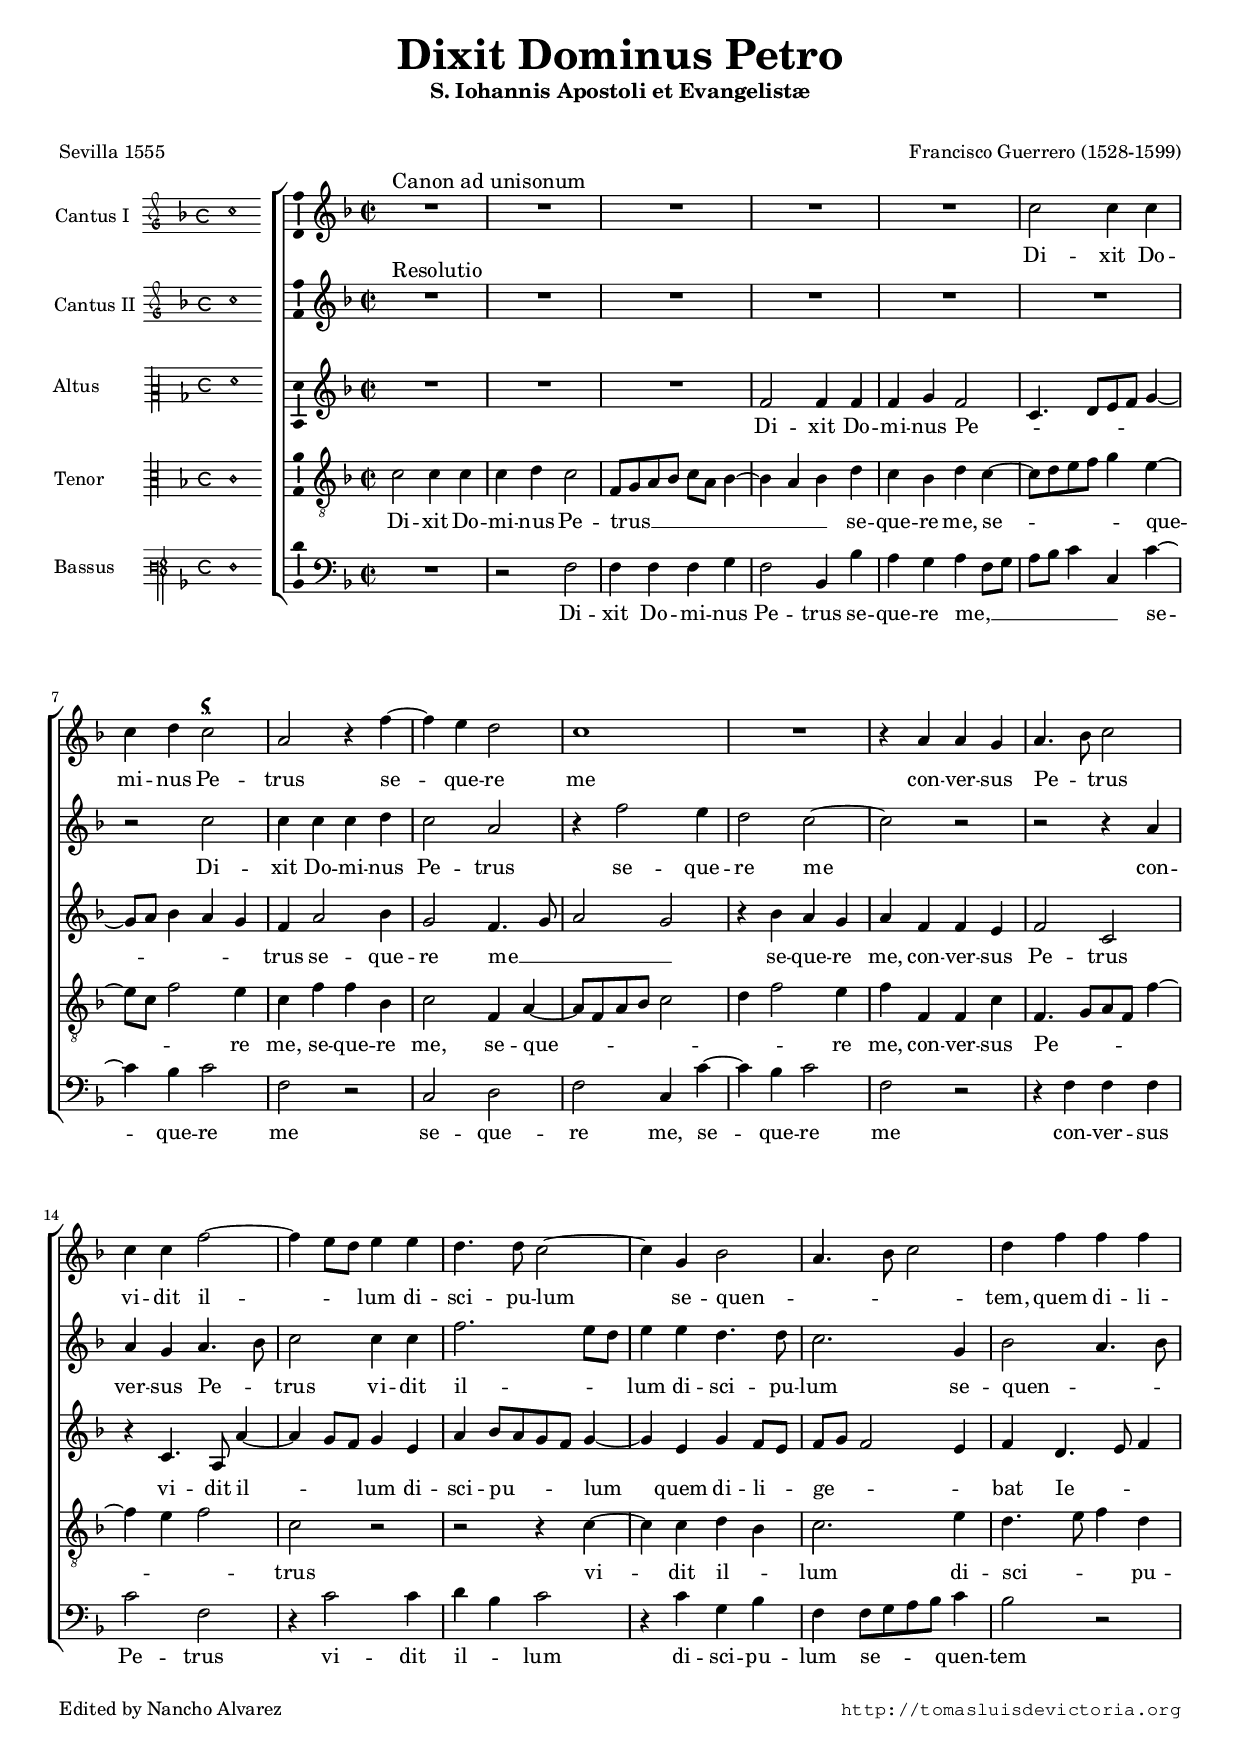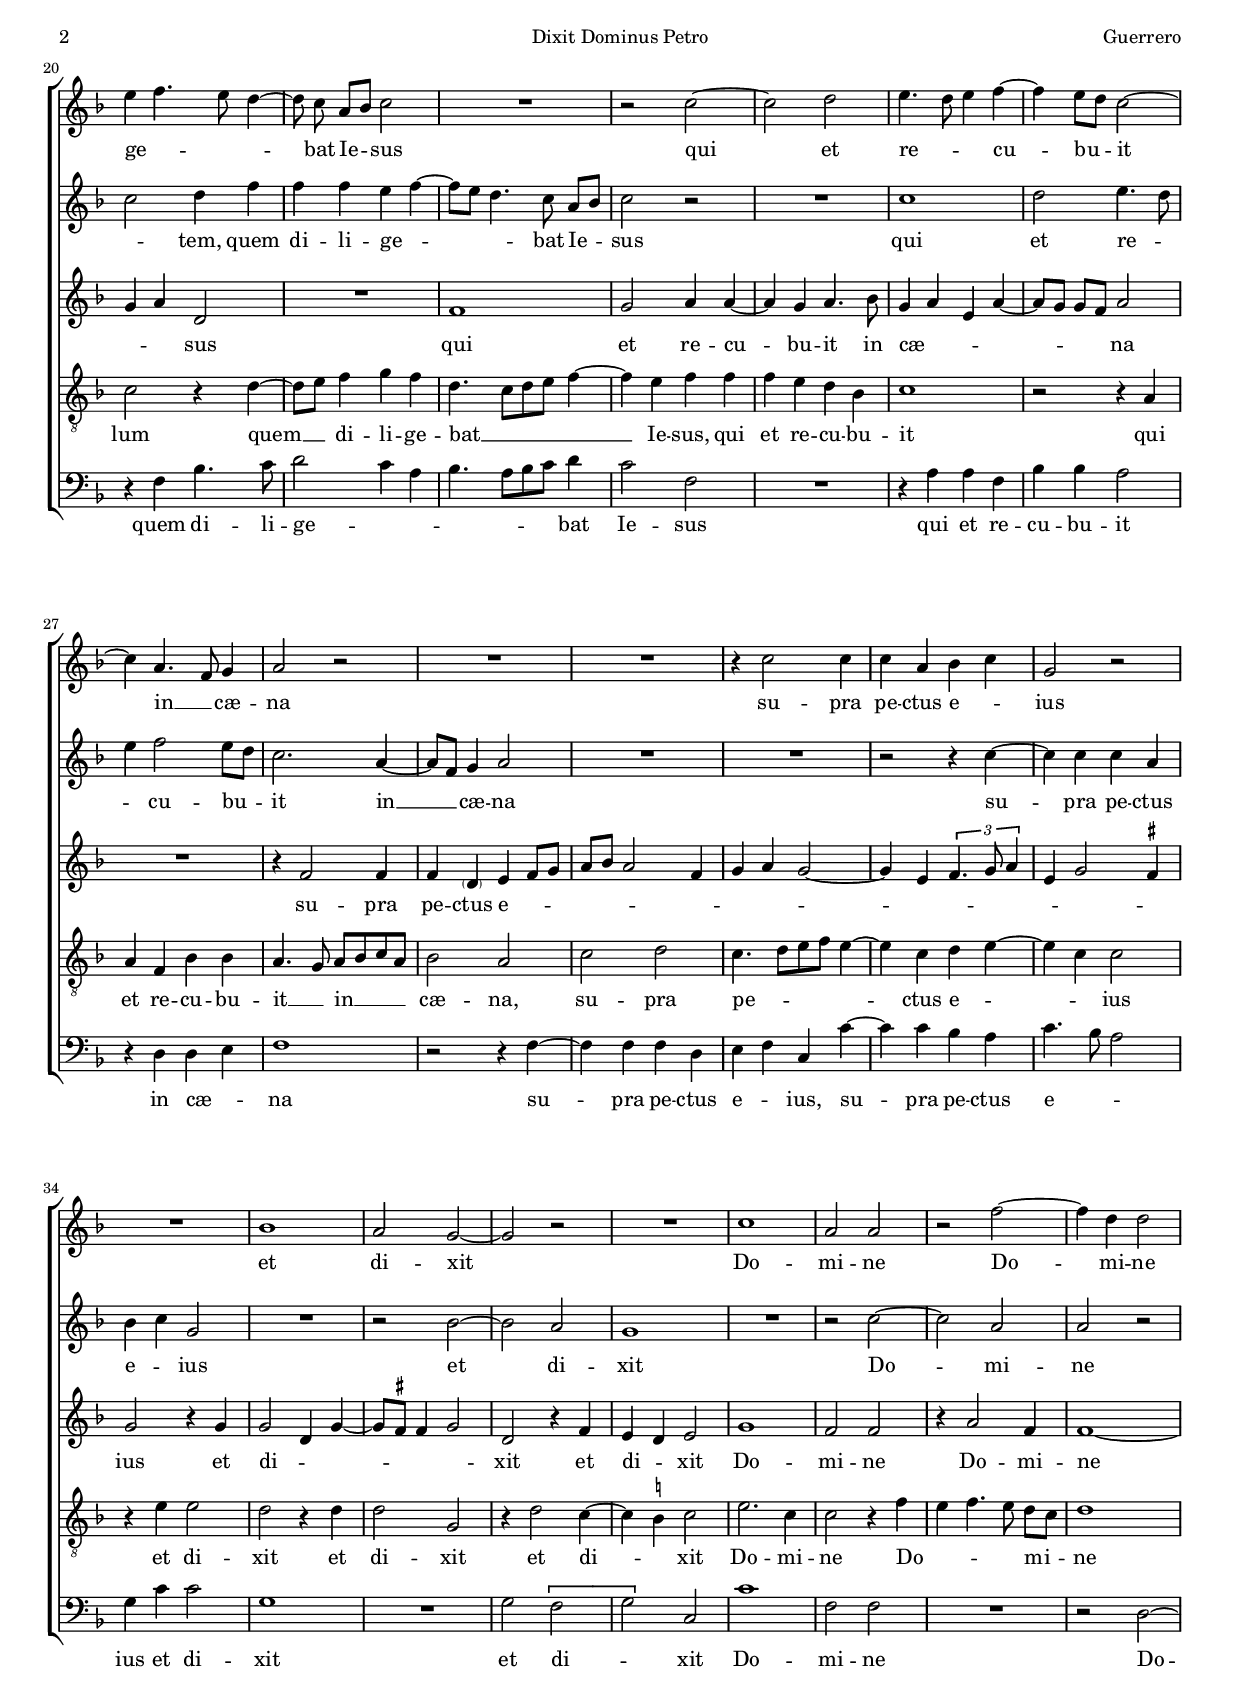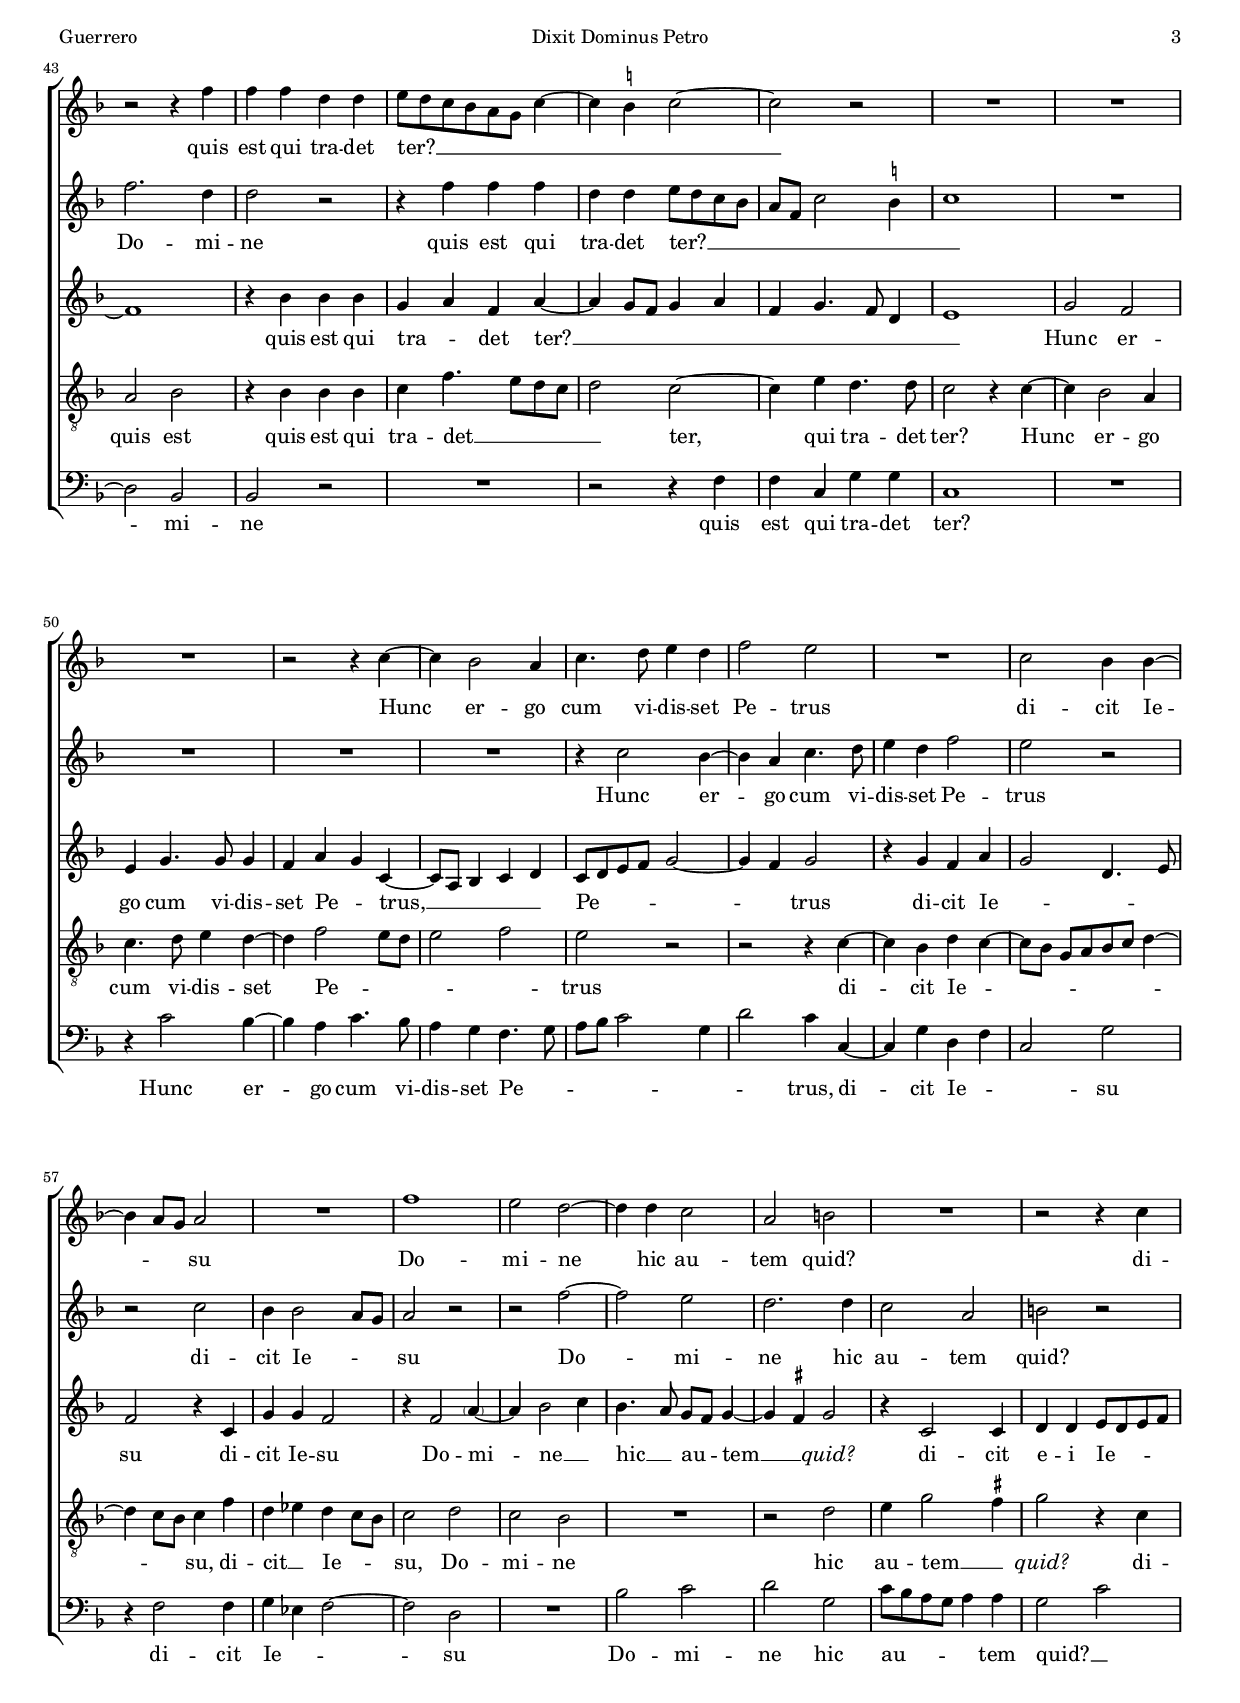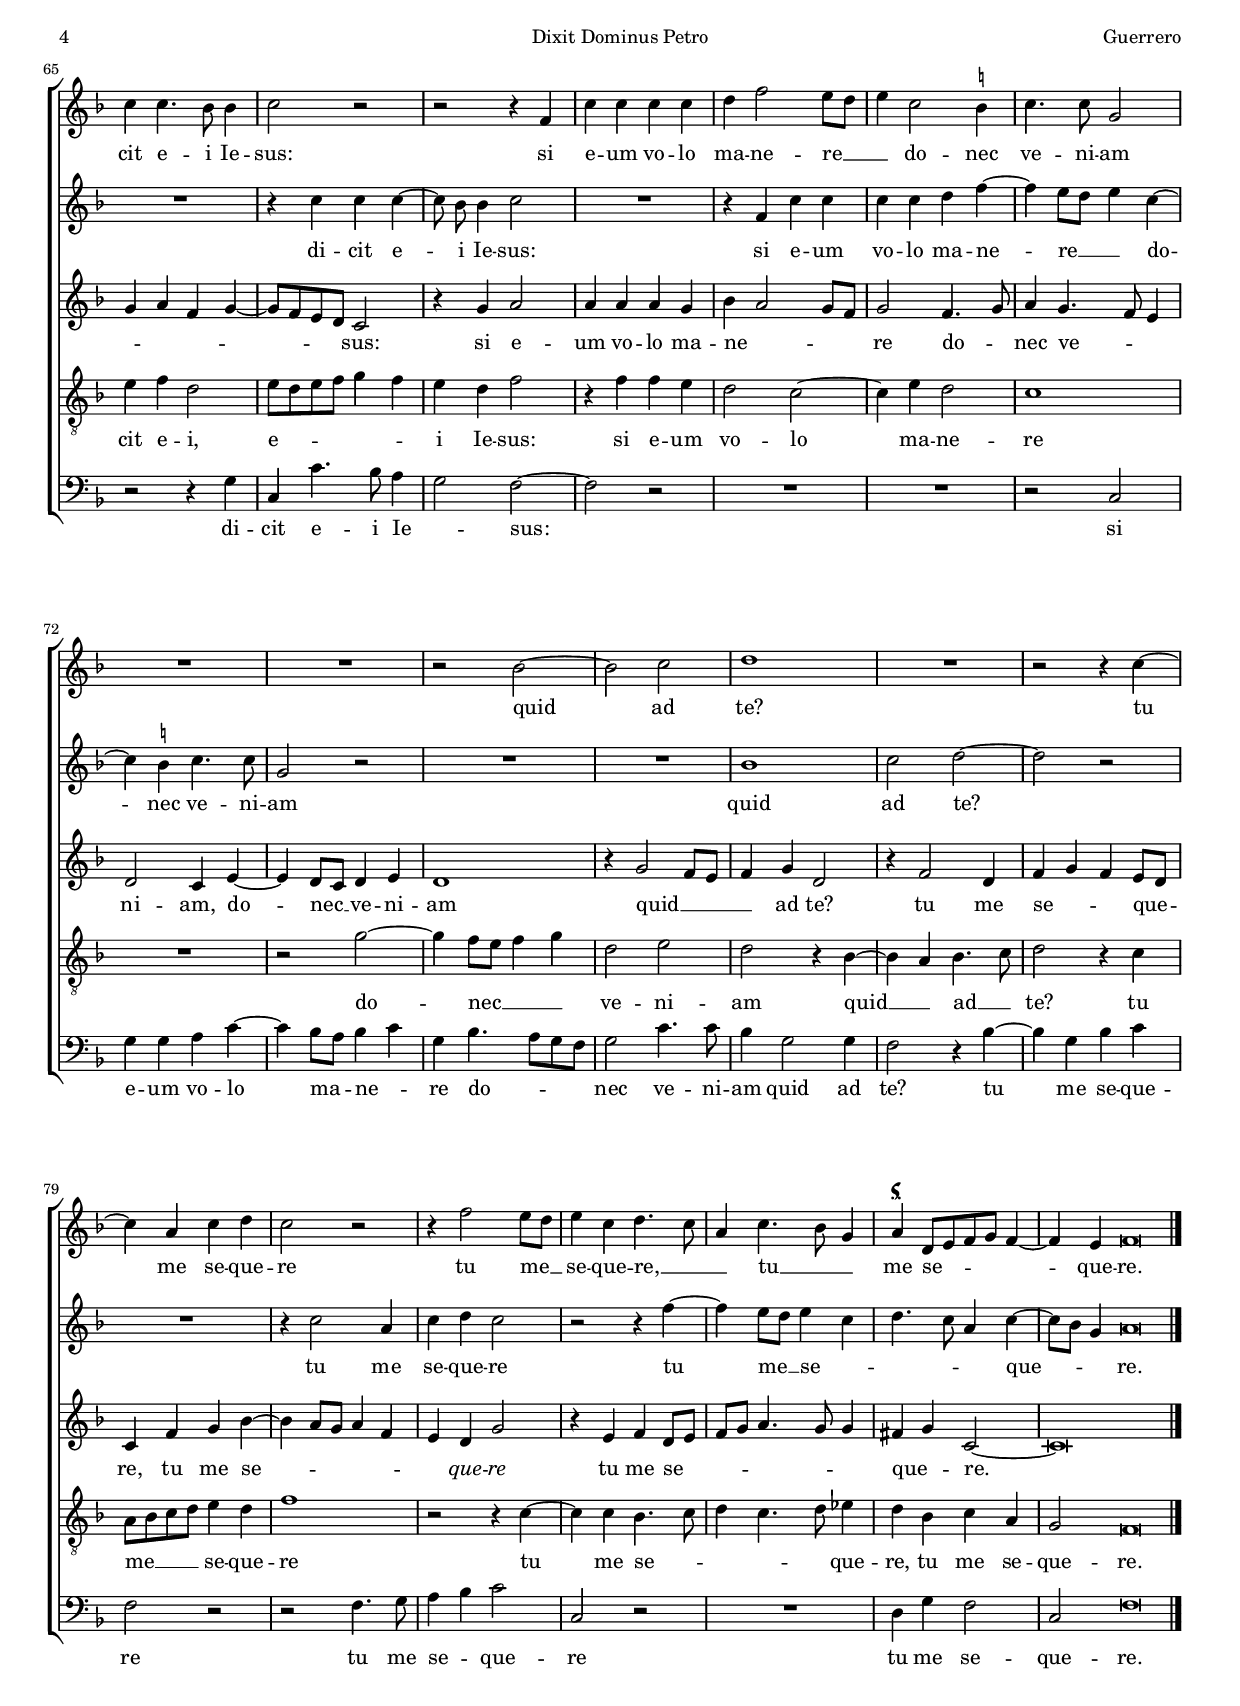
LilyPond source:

\version "2.18.0"

#(set-default-paper-size "a4")
#(set-global-staff-size 16.3)
#(ly:set-option 'point-and-click #f)
%mobile -s14.5 -i3.3

italicas=\override LyricText.font-shape = #'italic
rectas=\override LyricText.font-shape = #'upright
ss=\once \set suggestAccidentals = ##t
incipitwidth = 20

htitle="Dixit Dominus Petro"
hcomposer="Guerrero"

\header {
	title=\markup{\fontsize #3 "Dixit Dominus Petro"}
	subtitle=\markup{"S. Iohannis Apostoli et Evangelistæ"}
	subsubtitle=\markup{\null \vspace #1 }
	composer="Francisco Guerrero (1528-1599)"
        pdfauthor=\composer
	poet=\markup{"Sevilla 1555"}
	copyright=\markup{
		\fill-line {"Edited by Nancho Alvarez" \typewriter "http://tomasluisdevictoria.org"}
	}
%	tagline=""
}

global={\key f \major \time 2/2 \skip 1*85 \bar "|." }

cantus=\relative c''{
	\once \override TextScript.padding = #0.8
	s4*0^\markup{\larger "Canon ad unisonum"}
	R1*5
	c2 c4 c 
	c d c2^\markup{\hspace #.5 \smaller \smaller \musicglyph #"scripts.usignumcongruentiae"}
	a r4 f' ~
	f e d2
	c1
	R1
	r4 a a g
	a4. bes8 c2
	c4 c f2 ~
	f4 e8 d e4 e
	d4. d8 c2 ~
	c4 g bes2
	a4. bes8 c2
	d4 f f f
	e f4. e8 d4 ~
	\set autoBeaming = ##f
	d8 c a[ bes] c2
	\set autoBeaming = ##t
	R1
	r2 c ~
	c d
	e4. d8 e4 f ~
	f e8 d c2 ~
	c4 a4. f8 g4
	a2 r
	R1*2
	r4 c2 c4
	c a bes c
	g2 r
	R1
	bes1
	a2 g ~
	g r
	R1
	c1
	a2 a
	r2 f' ~
	f4 d d2
	r2 r4 f
	f f d d
	e8[ d c bes a g] c4 ~
	c \ss b c2 ~
	c r
	R1*3
	r2 r4 c ~
	c bes2 a4
	c4. d8 e4 d
	f2 e
	R1
	c2 bes4 bes ~
	bes a8 g a2
	R1
	f'1
	e2 d ~
	d4 d c2
	a b
	R1
	r2 r4 c
	c c4. bes8 bes4
	c2 r
	r r4 f,
	c' c c c
	d f2 e8 d
	e4 c2 \ss b4
	c4. c8 g2
	R1*2
	r2 bes ~
	bes c
	d1
	R1
	r2 r4 c ~
	c a c d
	c2 r
	r4 f2 e8 d
	e4 c d4. c8
	a4 c4. bes8 g4
	%a4^\markup{\hspace #.5 \smaller \smaller \musicglyph #"scripts.ufermata"}
	a4^\markup{\hspace #.5 \smaller \smaller \musicglyph #"scripts.usignumcongruentiae"}
	 d,8[ e f g] f4 ~
	f4 e f\breve*1/4
}

cantusdos=\relative c''{
	\once \override TextScript.padding = #0.8
	s4*0^\markup{\larger "Resolutio"}
	R1*6
	r2 c
	c4 c c d
	c2 a
	r4 f'2 e4
	d2 c ~
	c r
	r2 r4 a
	a g a4. bes8
	c2 c4 c
	f2. e8 d
	e4 e d4. d8
	c2. g4
	bes2 a4. bes8
	c2 d4 f
	f f e f ~
	f8 e d4. c8 a[ bes]
	c2 r
	R1
	c1
	d2 e4. d8 
	e4 f2 e8 d
	c2. a4 ~
	a8 f g4 a2
	R1*2
	r2 r4 c ~
	c c c a
	bes c g2
	R1
	r2 bes ~
	bes a
	g1
	R1
	r2 c ~
	c a
	a r
	f'2. d4
	d2 r
	r4 f f f
	d d e8 d c bes
	a f c'2 \ss b4
	c1
	R1*4
	r4 c2 bes4 ~
	bes a c4. d8
	e4 d f2
	e r
	r c
	bes4 bes2 a8 g
	a2 r
	r f' ~
	f e
	d2. d4
	c2 a
	b2 r
	R1
	r4 c c c ~
	\set autoBeaming = ##f
	c8 bes bes4 c2
	\set autoBeaming = ##t
	R1
	r4 f, c' c
	c c d f ~
	f e8 d e4 c ~
	c \ss b c4. c8
	g2 r
	R1*2
	bes1
	c2 d ~
	d r
	R1
	r4 c2 a4
	c d c2
	r2 r4 f ~
	f e8 d e4 c
	d4. c8 a4 c ~
	c8 bes g4 a\breve*1/4
}

altus=\relative c'{
	R1*3
	f2 f4 f
	f g f2
	c4. d8[ e f] g4 ~
	g8 a bes4 a g
	f a2 bes4
	g2 f4. g8
	a2 g
	r4 bes a g
	a f f e
	f2 c
	r4 c4. a8 a'4 ~
	a g8 f g4 e
	a bes8[ a g f] g4 ~
	g e g f8 e
	f g f2 e4
	f4 d4. e8 f4
	g a d,2
	R1
	f1
	g2 a4 a ~
	a g a4. bes8
	g4 a e a ~
	a8[ g] g[ f] a2
	R1
	r4 f2 f4
	f \parenthesize d e f8 g %! CSIC e
	a bes a2 f4
	g a g2 ~
	g4 e \tuplet 3/2{f4. g8 a4}
	e4 g2 \ss fis4
	g2 r4 g
	g2 d4 g ~
	g8 \ss fis fis4 g2
	d2 r4 f
	e d e2
	g1
	f2 f
	r4 a2 f4
	f1 ~
	f
	r4 bes bes bes
	g a f a ~
	a g8 f g4 a
	f g4. f8 d4
	e1
	g2 f
	e4 g4. g8 g4
	f a g c, ~
	c8 a bes4 c d
	c8 d e f g2 ~
	g4 f g2
	r4 g f a
	g2 d4. e8
	f2 r4 c
	g' g f2
	r4 f2 \parenthesize a4 ~ %! CSIC g
	a bes2 c4
	bes4. a8 g f g4 ~
	g \ss fis g2
	r4 c,2 c4
	d d e8 d e f
	g4 a f g ~
	g8 f e d c2
	r4 g' a2
	a4 a a g
	bes a2 g8 f
	g2 f4. g8
	a4 g4. f8 e4
	d2 c4 e ~
	e d8 c d4 e
	d1
	r4 g2 f8 e
	f4 g d2
	r4 f2 d4
	f g f e8 d
	c4 f g bes ~
	bes a8 g a4 f
	e4 d g2
	r4 e f d8 e
	f g a4. g8 g4
	fis g c,2 ~
	c\breve*1/2
}

tenor=\relative c'{
	c2 c4 c
	c d c2
	f,8 g a bes c a bes4 ~
	bes a bes d
	c bes d c ~
	c8 d e f g4 e ~
	e8 c f2 e4
	c f f bes,
	c2 f,4 a ~
	a8 f a bes c2
	d4 f2 e4
	f f, f c'
	f,4. g8[ a f] f'4 ~
	f e f2
	c r
	r r4 c ~
	c c d bes
	c2. e4
	d4. e8 f4 d
	c2 r4 d ~
	d8 e f4 g f
	d4. c8[ d e] f4 ~
	f e f f
	f e d bes
	c1
	r2 r4 a 
	a f bes bes
	a4. g8 a8 bes c a
	bes2 a
	c d
	c4. d8[ e f] e4 ~
	e c d e ~
	e c c2
	r4 e e2
	d r4 d
	d2 g,
	r4 d'2 c4 ~
	c \ss b c2
	e2. c4
	c2 r4 f
	e f4. e8 d[ c]
	d1
	a2 bes
	r4 bes bes bes
	c f4. e8 d c
	d2 c ~
	c4 e d4. d8
	c2 r4 c ~
	c bes2 a4
	c4. d8 e4 d ~
	d f2 e8 d
	e2 f
	e r
	r r4 c ~
	c bes d c ~
	c8[ bes] g[ a bes c] d4 ~
	d4 c8 bes c4 f
	d ees d c8 bes
	c2 d
	c bes
	R1
	r2 d
	e4 g2 \ss fis4
	g2 r4 c,
	e f d2
	e8 d e f g4 f 
	e d f2
	r4 f f e
	d2 c ~
	c4 e d2
	c1
	R1
	r2 g' ~
	g4 f8 e f4 g
	d2 e
	d r4 bes ~
	bes a bes4. c8
	d2 r4 c
	a8 bes c d e4 d
	f1
	r2 r4 c ~
	c c bes4. c8
	d4 c4. d8 ees4
	d bes c a
	g2 f\breve*1/4
}

bassus=\relative c{
	R1
	r2 f
	f4 f f g
	f2 bes,4 bes'
	a g a f 8g
	a bes c4 c, c' ~
	c bes c2
	f, r
	c d
	f c4 c' ~
	c bes c2
	f,2 r
	r4 f f f
	c'2 f,
	r4 c'2 c4
	d bes c2
	r4 c g bes
	f f8[ g a bes] c4
	bes2 r
	r4 f bes4. c8
	d2 c4 a
	bes4. a8[ bes c] d4
	c2 f,
	R1
	r4 a a f
	bes bes a2
	r4 d, d e
	f1
	r2 r4 f ~
	f f f d
	e f c c' ~
	c c bes a
	c4. bes8 a2
	g4 c c2
	g1
	R1
	g2 \[f
	g\] c,
	c'1
	f,2 f
	R1
	r2 d ~
	d bes
	bes r
	R1
	r2 r4 f'
	f c g' g
	c,1
	R1
	r4 c'2 bes4 ~
	bes a c4. bes8
	a4 g f4. g8
	a bes c2 g4
	d'2 c4 c, ~
	c g' d f
	c2 g'
	r4 f2 f4
	g ees f2 ~
	f d
	R1
	bes'2 c
	d g,
	c8 bes a g a4 a
	g2 c
	r2 r4 g
	c, c'4. bes8 a4
	g2 f ~
	f r
	R1*2
	r2 c
	g'4 g a c ~
	c bes8 a bes4 c
	g4 bes4. a8 g f
	g2 c4. c8
	bes4 g2 g4
	f2 r4 bes ~
	bes g bes c
	f,2 r
	r f4. g8
	a4 bes c2
	c, r
	R1
	d4 g f2
	c f\breve*1/4
}

textocantus=\lyricmode{
Di -- xit Do -- mi -- nus Pe -- trus
se -- que -- re me
con -- ver -- sus Pe -- _ trus
vi -- dit il -- _ _ lum di -- sci -- pu -- lum se -- quen -- _ _ _ tem,
quem di -- li -- ge -- _ _ _ bat Ie -- _ sus
qui et re -- _ _ cu -- bu -- _ it in __ _ cæ -- na
su -- pra pe -- ctus e -- _ ius
et di -- xit
Do -- mi -- ne 
Do -- mi -- ne
quis est qui tra -- det ter? __ _ _ _ _ _ _ _ _ 
Hunc er -- go cum vi -- dis -- set Pe -- trus
di -- cit Ie -- _ _ su
Do -- mi -- ne hic au -- tem quid?
di -- cit e -- i Ie -- sus:
si e -- um vo -- lo ma -- ne -- re __ _ _ do -- nec ve -- ni -- am
quid ad te?
tu me se -- que -- re
tu me __ _ se -- que -- re, __ _ _ 
tu __ _ _ me se -- _ _ _ _ que -- re.
}

textocantusdos=\lyricmode{
Di -- xit Do -- mi -- nus Pe -- trus
se -- que -- re me
con -- ver -- sus Pe -- _ trus
vi -- dit il -- _ _ lum di -- sci -- pu -- lum se -- quen -- _ _ _ tem,
quem di -- li -- ge -- _ _ _ bat Ie -- _ sus
qui et re -- _ _ cu -- bu -- _ it in __ _ cæ -- na
su -- pra pe -- ctus e -- _ ius
et di -- xit
Do -- mi -- ne 
Do -- mi -- ne
quis est qui tra -- det ter? __ _ _ _ _ _ _ _ _ 
Hunc er -- go cum vi -- dis -- set Pe -- trus
di -- cit Ie -- _ _ su
Do -- mi -- ne hic au -- tem quid?
di -- cit e -- i Ie -- sus:
si e -- um vo -- lo ma -- ne -- re __ _ _ do -- nec ve -- ni -- am
quid ad te?
tu me se -- que -- re
tu me __ _ se -- _ _ _ _ que -- _ _ re.
}

textoaltus=\lyricmode{
Di -- xit Do -- mi -- nus Pe -- _ _ _ _ _ _ _ _ _ trus
se -- que -- re me __ _ _ _ 
se -- que -- re me,
con -- ver -- sus Pe -- trus
vi -- dit il -- _ _ lum di -- sci -- pu -- _ _ _ lum
quem di -- li -- _ ge -- _ _ _ bat Ie -- _ _ _ _ sus
qui et re -- cu -- bu -- it in cæ -- _ _ _ _ _ _ na
su -- pra pe -- ctus e -- _ _ _ _ _ _ _ _ _ _ _ _ _ _ _ _ ius
et di -- _ _ _ _ _ xit
et di -- _ xit Do -- mi -- ne
Do -- mi -- ne
quis est qui tra -- _ det ter? __ _ _ _ _ _ _ _ _ _ 
Hunc er -- go cum vi -- dis -- set Pe -- _ trus, __ _ _ _ _
Pe -- _ _ _ _ _ trus
di -- cit Ie -- _ _ _ su
di -- cit Ie -- su
Do -- mi -- ne __ _ hic __ _ au -- _ tem __ _ \italicas quid? \rectas 
di -- cit e -- i Ie -- _ _ _ _ _ _ _ _ _ _ sus:
si e -- um vo -- lo ma -- ne -- _ _ _ re
do -- _ nec ve -- _ _ ni -- am,
do -- nec __ _ ve -- ni -- am
quid __ _ _ _ ad te?
tu me se -- _ _ que -- _ re,
tu me se -- _ _ _ _ _ \italicas que -- re \rectas
tu me se -- _ _ _ _ _ _ que -- _ re.
}

textotenor=\lyricmode{
Di -- xit Do -- mi -- nus Pe -- trus __ _ _ _ _ _ _ _ _ 
se -- que -- re me,
se -- _ _ _ _ que -- _ _ re me,
se -- que -- re me,
se -- que -- _ _ _ _ _ _ re me,
con -- ver -- sus Pe -- _ _ _ _ _ _ trus
vi -- dit il -- _ lum
di -- sci -- _ _ pu -- lum
quem __ _ di -- li -- ge -- bat __ _ _ _ _ Ie -- sus,
qui et re -- cu -- bu -- it
qui et re -- cu -- bu -- it __ _ in __ _ _ _ cæ -- na,
su -- pra pe -- _ _ _ _ ctus e -- _ _ ius
et di -- xit
et di -- xit
et di -- _ xit Do -- mi -- ne
Do -- _ _ _ mi -- _ ne
quis est
quis est qui tra -- det __ _ _ _ _ ter,
qui tra -- det ter?
Hunc er -- go cum vi -- dis -- set Pe -- _ _ _ _ trus
di -- cit Ie -- _ _ _ _ _ _ _ _ _ su,
di -- cit __ _ Ie -- _ _ su, Do -- mi -- ne
hic au -- tem __ _ \italicas quid? \rectas 
di -- cit e -- i,
e -- _ _ _ _ _ i Ie -- sus:
si e -- um vo -- lo ma -- ne -- re
do -- nec __ _ _ _ ve -- ni -- am
quid __ _ ad __ _ te?
tu me __ _ _ _ se -- que -- re
tu me se -- _ _ _ _ que -- re,
tu me se -- que -- re.
}

textobassus=\lyricmode{
Di -- xit Do -- mi -- nus Pe -- trus se -- que -- re me, __ _ _ _ _ _ _
se -- que -- re me
se -- que -- re me,
se -- que -- re me
con -- ver -- sus Pe -- trus
vi -- dit il -- _ lum
di -- sci -- pu -- lum se -- _ _ _ quen -- tem
quem di -- li -- ge -- _ _ _ _ _ _ bat Ie -- sus
qui et re -- cu -- bu -- it
in cæ -- _ na
su -- pra pe -- ctus e -- _ ius,
su -- pra pe -- ctus e -- _ _ ius et di -- xit
et di -- _ xit Do -- mi -- ne
Do -- mi -- ne
quis est qui tra -- det ter?
Hunc er -- go cum vi -- dis -- set Pe -- _ _ _ _ _ _ trus,
di -- cit Ie -- _ _ su
di -- cit Ie -- _ _ su
Do -- mi -- ne hic au -- _ _ _ _ tem quid? __ _ 
di -- cit e -- i Ie -- _ sus:
si e -- um vo -- lo ma -- _ ne -- _ re
do -- _ _ _ nec ve -- ni -- am quid ad te?
tu me se -- que -- re
tu me se -- _ que -- re
tu me se -- que -- re.
}

incipitcantus=\markup{
	\score{
		{ 
		\set Staff.instrumentName="Cantus I  "
		\override NoteHead.style = #'neomensural
		\override Rest.style = #'neomensural
		\override Staff.TimeSignature.style = #'neomensural
		\cadenzaOn 
		\clef "petrucci-g"
		\key f \major
		\time 4/4
		c''1
		} 
	\layout {
		\context {\Voice
			\remove Ligature_bracket_engraver
			\consists Mensural_ligature_engraver
		}
		line-width=\incipitwidth
		indent = 0
	}
	}
}


incipitcantusdos=\markup{
	\score{
		{ 
		\set Staff.instrumentName="Cantus II "
		\override NoteHead.style = #'neomensural
		\override Rest.style = #'neomensural
		\override Staff.TimeSignature.style = #'neomensural
		\cadenzaOn 
		\clef "petrucci-g"
		\key f \major
		\time 4/4
		c''1
		} 
	\layout {
		\context {\Voice
			\remove Ligature_bracket_engraver
			\consists Mensural_ligature_engraver
		}
		line-width=\incipitwidth
		indent = 0
	}
	}
}

incipitaltus=\markup{
	\score{
		{ 
		\set Staff.instrumentName="Altus        "
		\override NoteHead.style = #'neomensural
		\override Rest.style = #'neomensural
		\override Staff.TimeSignature.style = #'neomensural
		\cadenzaOn 
		\clef "petrucci-c2"
		\key f \major
		\time 4/4
		f'1
		} 
	\layout {
		\context {\Voice
			\remove Ligature_bracket_engraver
			\consists Mensural_ligature_engraver
		}
		line-width=\incipitwidth
		indent = 0
	}
	}
}

incipittenor=\markup{
	\score{
		{ 
		\set Staff.instrumentName="Tenor       "
		\override NoteHead.style = #'neomensural 
		\override Rest.style = #'neomensural
		\override Staff.TimeSignature.style = #'neomensural
		\cadenzaOn 
		\clef "petrucci-c3"
		\key f \major
		\time 4/4
		c'1
		} 
	\layout {
		\context {\Voice
			\remove Ligature_bracket_engraver
			\consists Mensural_ligature_engraver
		}
		line-width=\incipitwidth
		indent=0
	}
	}
}

incipitbassus=\markup{
	\score{
		{ 
		\set Staff.instrumentName="Bassus     "
		\override NoteHead.style = #'neomensural 
		\override Rest.style = #'neomensural
		\override Staff.TimeSignature.style = #'neomensural
		\cadenzaOn 
		\clef "petrucci-f3"
		\key f \major
		\time 4/4
		f1
		} 
	\layout {
		\context {\Voice
			\remove Ligature_bracket_engraver
			\consists Mensural_ligature_engraver
		}
		line-width=\incipitwidth
		indent=0
	}
	}
}



\score {\transpose c' c'{
\new ChoirStaff<<

	\new Staff <<\global
	\new Voice="v1" {
		\set Staff.instrumentName=\incipitcantus
		\clef "treble"
		\cantus }
	\new Lyrics \lyricsto "v1" {\textocantus }
	>>
	
	\new Staff <<\global
	\new Voice="v5" {
		\set Staff.instrumentName=\incipitcantusdos
		\clef "treble"
		\cantusdos }
	\new Lyrics \lyricsto "v5" {\textocantusdos }
	>>

	\new Staff <<\global
	\new Voice="v2" {
		\set Staff.instrumentName=\incipitaltus
		\clef "treble"
		\altus }
	\new Lyrics \lyricsto "v2" {\textoaltus }
	>>
	
	\new Staff <<\global
	\new Voice="v3" {
		\set Staff.instrumentName=\incipittenor
		\clef "G_8"
		\tenor }
	\new Lyrics \lyricsto "v3" {\textotenor }
	>>

	\new Staff <<\global
	\new Voice="v4" {
		\set Staff.instrumentName=\incipitbassus
		\clef "bass"
		\bassus }
	\new Lyrics \lyricsto "v4" {\textobassus }
	>>
	
>>

	}%transpose

\layout{ 
	\context {\Lyrics 
		\override VerticalAxisGroup.staff-affinity = #UP
		\override VerticalAxisGroup.nonstaff-relatedstaff-spacing =
			#'((basic-distance . 0) (minimum-distance . 0) (padding . 1))
		\override LyricText.font-size = #1.2
		\override LyricHyphen.minimum-distance = #0.5
	}
	\context {\Score 
		tempoHideNote = ##t
		\override BarNumber.padding = #2 
	}
	\context {\Voice 
		melismaBusyProperties = #'(tieMelismaBusy)
		%autoBeaming = ##f
	}
	\context {\Staff 
                %\RemoveEmptyStaves
                %\override VerticalAxisGroup.remove-first = ##t
		\override VerticalAxisGroup.staff-staff-spacing =
			#'((basic-distance . 11) (minimum-distance . 0) (padding . 1))
		\consists Ambitus_engraver 
		\override LigatureBracket.padding = #1
	}
}

%\midi { \mtempo }

}


\paper{
	evenHeaderMarkup=\markup  \fill-line { \fromproperty #'page:page-number-string \htitle \hcomposer }
	oddHeaderMarkup= \markup  \fill-line { \on-the-fly #not-first-page \hcomposer \on-the-fly #not-first-page \htitle \on-the-fly #not-first-page \fromproperty #'page:page-number-string }
	%system-count=20
	%page-count = 8
	ragged-last-bottom = ##f
	indent=3.8\cm
	system-system-spacing =
	#'((basic-distance . 20) (minimum-distance . 0) (padding . 5))
	top-system-spacing = % header
	#'((basic-distance . 9) (minimum-distance . 0) (padding . 0))
	last-bottom-spacing = % footer
	#'((basic-distance . 12) (minimum-distance . 0) (padding . 0))
	markup-system-spacing.padding = #1.5
}
